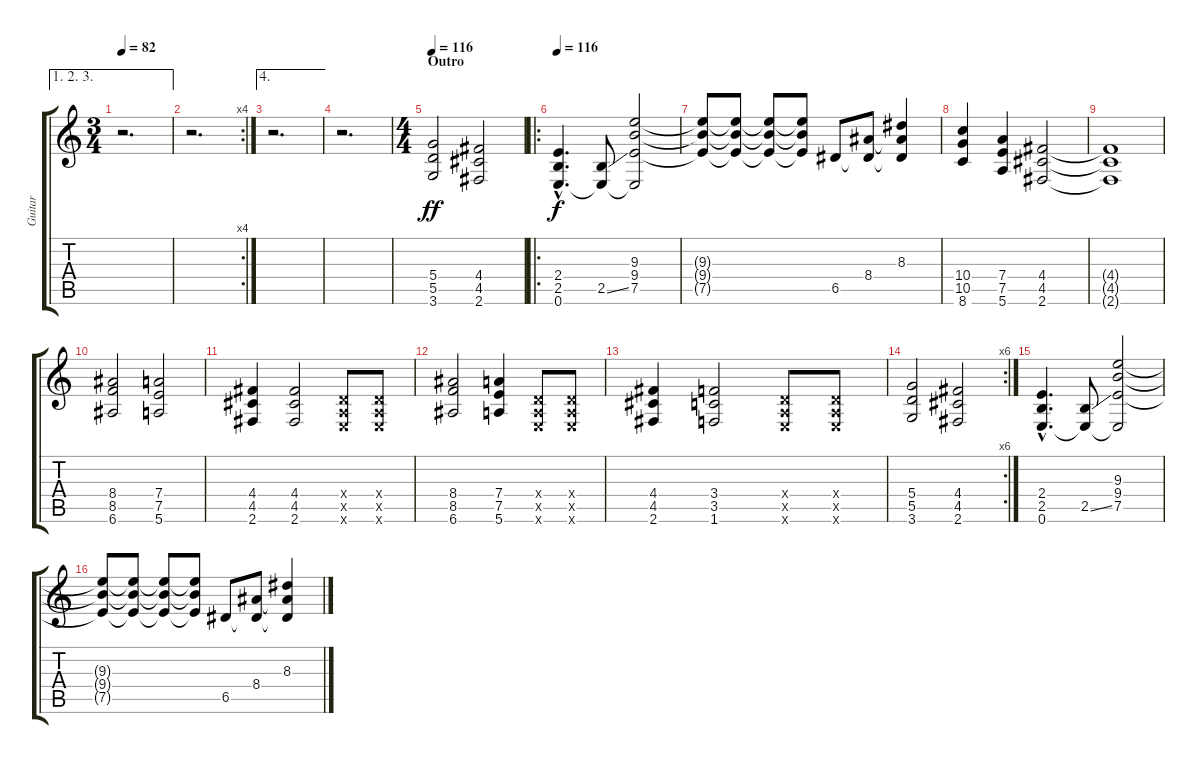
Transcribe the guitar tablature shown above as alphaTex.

\track ("Guitar" "Guitar") {instrument distortionguitar}
\staff {score tabs}
\tuning (E4 B3 G3 D3 A2 E2) {hide}
\ae (1 2 3)
\ts (3 4)
\tempo 82
\clef g2
\ks c
r.2{d dy f} |
\rc 4
r.2{d} |
\ae 4
r.2{d} |
r.2{d} |
\ts (4 4)
\section ("" "Outro")
\tempo 116
(5.4 5.5 3.6).2{dy ff} (4.4 4.5 2.6).2 |
\ro
\tempo 116
(2.4{hac} 2.5{hac} 0.6{hac}).4{d dy f} (2.5{ss} 0.6{t}).8 (9.3 9.4 7.5 0.6{t}).2 |
(9.3{t} 9.4{t} 7.5{t}).8 (9.3{t} 9.4{t} 7.5{t}).8 (9.3{t} 9.4{t} 7.5{t}).8 (9.3{t} 9.4{t} 7.5{t}).8 6.5.8 (8.4 6.5{t}).8 (8.3 8.4{t} 6.5{t}).4 |
(10.4 10.5 8.6).4 (7.4 7.5 5.6).4 (4.4 4.5 2.6).2 |
(4.4{t} 4.5{t} 2.6{t}).1 |
(8.4 8.5 6.6).2 (7.4 7.5 5.6).2 |
(4.4 4.5 2.6).4 (4.4 4.5 2.6).2 (0.4{x} 0.5{x} 0.6{x}).8 (0.4{x} 0.5{x} 0.6{x}).8 |
(8.4 8.5 6.6).2 (7.4 7.5 5.6).4 (0.4{x} 0.5{x} 0.6{x}).8 (0.4{x} 0.5{x} 0.6{x}).8 |
(4.4 4.5 2.6).4 (3.4 3.5 1.6).2 (0.4{x} 0.5{x} 0.6{x}).8 (0.4{x} 0.5{x} 0.6{x}).8 |
\rc 6
(5.4 5.5 3.6).2 (4.4 4.5 2.6).2 |
(2.4{hac} 2.5{hac} 0.6{hac}).4{d} (2.5{ss} 0.6{t}).8 (9.3 9.4 7.5 0.6{t}).2 |
(9.3{t} 9.4{t} 7.5{t}).8 (9.3{t} 9.4{t} 7.5{t}).8 (9.3{t} 9.4{t} 7.5{t}).8 (9.3{t} 9.4{t} 7.5{t}).8 6.5.8 (8.4 6.5{t}).8 (8.3 8.4{t} 6.5{t}).4
